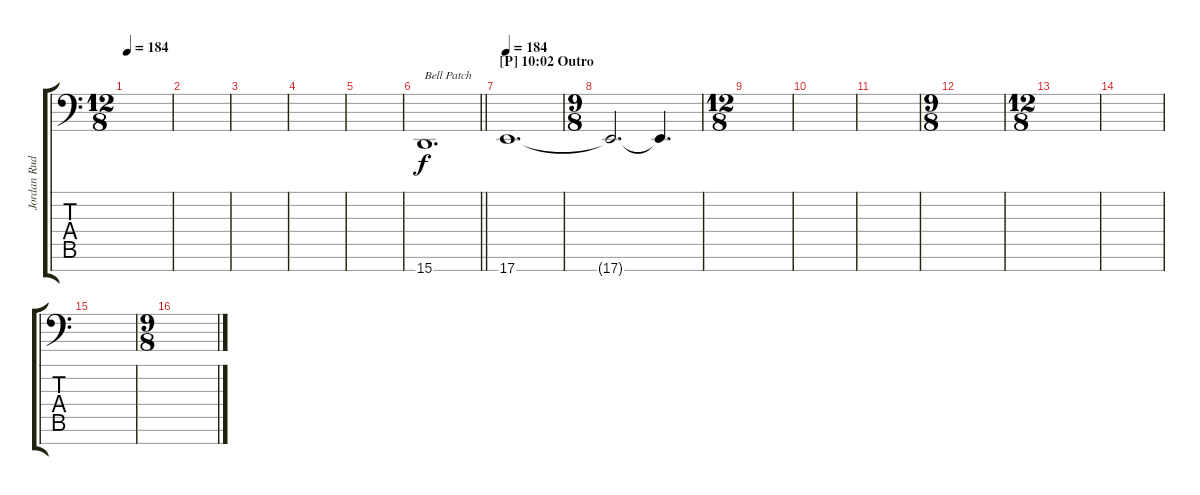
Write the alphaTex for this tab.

\track ("Jordan Rudess - Left Hand" "Jordan Rud") {instrument fx1rain}
\staff {score tabs}
\tuning (E5 B4 G4 D4 A3 E3 B0) {hide}
\ts (12 8)
\tempo 184
\clef f4
\ks c
|
|
|
|
|
\barLineRight lightlight
15.7.1{d txt "Bell Patch" instrument fx1rain} |
\section ("" "[P] 10:02 Outro")
\tempo 184
17.7.1{d} |
\ts (9 8)
17.7{t}.2{d} 17.7{t}.4{d} |
\ts (12 8)
|
|
|
\ts (9 8)
|
\ts (12 8)
|
|
|
\ts (9 8)
